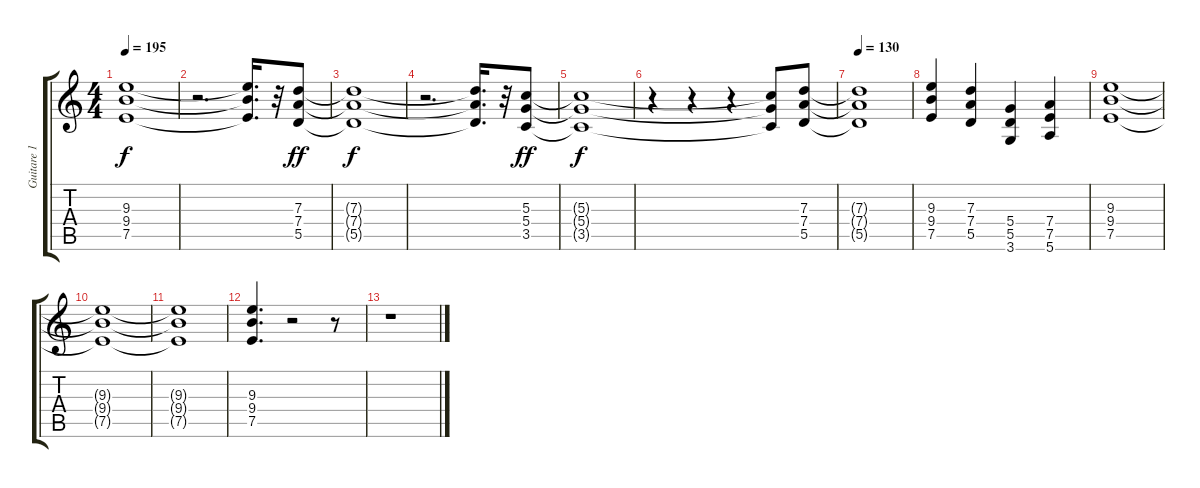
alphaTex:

\track ("Guitare 1" "Guitare 1") {instrument electricguitarclean}
\staff {score tabs}
\tuning (E4 B3 G3 D3 A2 E2) {hide}
\ts (4 4)
\tempo 195
\clef g2
\ks c
(9.3{t} 9.4{t} 7.5{t}).1{dy f} |
r.2{d} (9.3{t} 9.4{t} 7.5{t}).16{d} r.32 (7.3 7.4 5.5).8{dy ff} |
(7.3{t} 7.4{t} 5.5{t}).1{dy f} |
r.2{d} (7.3{t} 7.4{t} 5.5{t}).16{d} r.32 (5.3 5.4 3.5).8{dy ff} |
(5.3{t} 5.4{t} 3.5{t}).1{dy f} |
r.4 r.4 r.4 (5.3{t} 5.4{t} 3.5{t}).8 (7.3 7.4 5.5).8 |
\tempo 130
(7.3{t} 7.4{t} 5.5{t}).1 |
(9.3 9.4 7.5).4 (7.3 7.4 5.5).4 (5.4 5.5 3.6).4 (7.4 7.5 5.6).4 |
(9.3 9.4 7.5).1 |
(9.3{t} 9.4{t} 7.5{t}).1 |
(9.3{t} 9.4{t} 7.5{t}).1 |
(9.3 9.4 7.5).4{d} r.2 r.8 |
r.1
